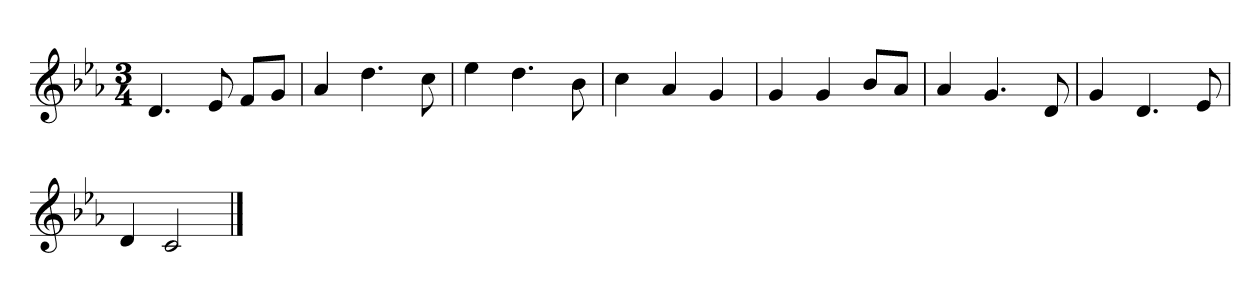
**kern
*part1
*staff1
*clefG2
*k[b-e-a-]
*M3/4
*MM100
=1
4.d
8e-
8f/L
8g/J
=
4a-
4.dd
8cc
=
4ee-
4.dd
8b-
=
4cc
4a-
4g
=
4g
4g
8b-/L
8a-/J
=
4a-
4.g
8d
=
4g
4.d
8e-
=
4d
2c
==
*-
